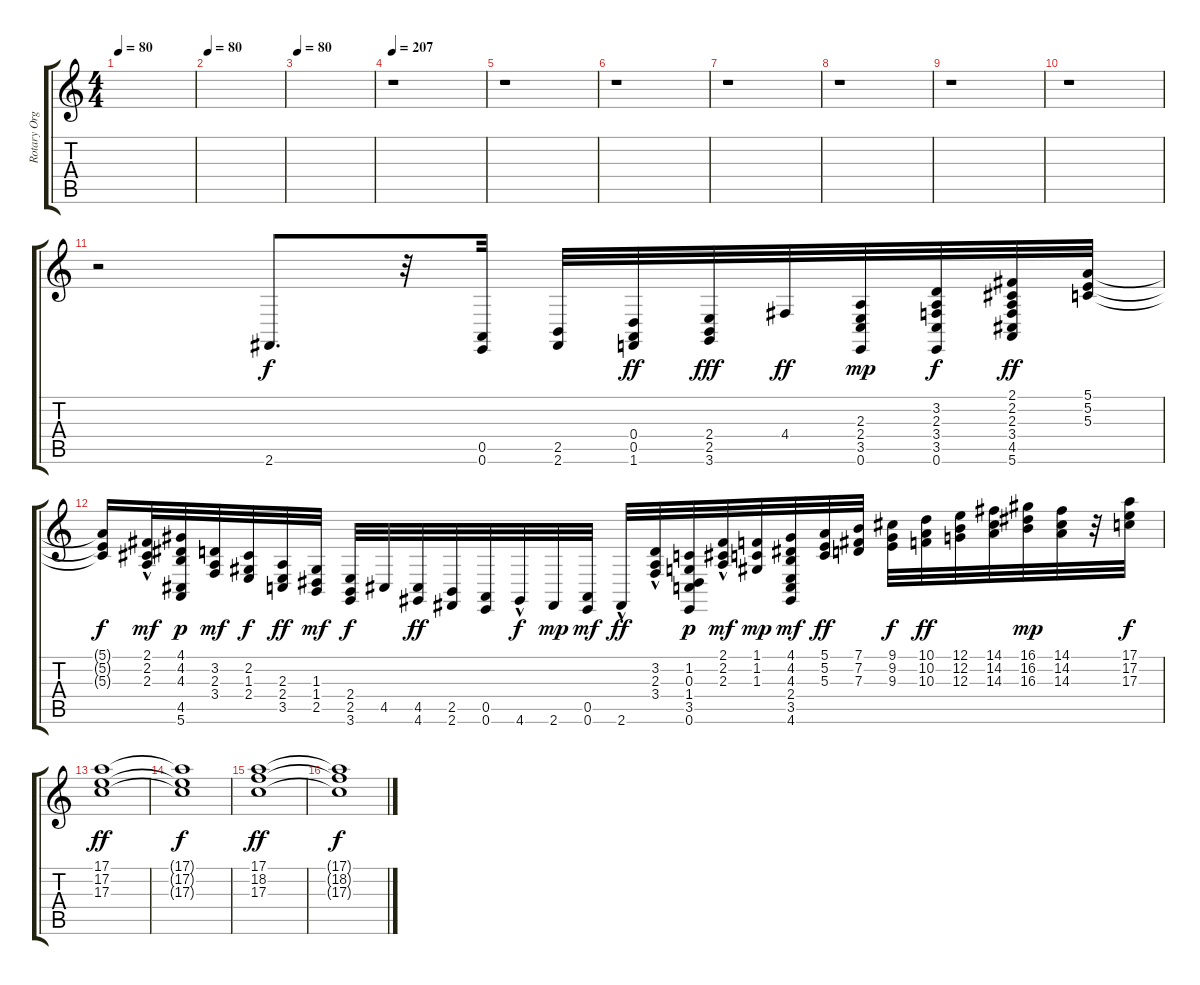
\track ("Rotary Organ" "Rotary Org") {instrument rockorgan}
\staff {score tabs}
\tuning (E4 B3 G3 D3 A2 E2) {hide}
\ts (4 4)
\tempo 80
\clef g2
\ks c
|
\tempo 80
|
\tempo 80
|
\tempo 207
r.1 |
r.1 |
r.1 |
r.1 |
r.1 |
r.1 |
r.1 |
r.2 2.6.8{d} r.32 (0.5 0.6).32{dy f} (2.5 2.6).32 (0.4 0.5 1.6).32{dy ff} (2.4 2.5 3.6).32{dy fff} 4.4.32{dy ff} (2.3 2.4 3.5 0.6).32{dy mp} (3.2 2.3 3.4 3.5 0.6).32{dy f} (2.1 2.2 2.3 3.4 4.5 5.6).32{dy ff} (5.1 5.2 5.3).32 |
(5.1{t} 5.2{t} 5.3{t}).16{dy f} (2.1{hac} 2.2 2.3).32{dy mf} (4.1 4.2 4.3 4.5 5.6).32{dy p} (3.2 2.3 3.4).32{dy mf} (2.2 1.3 2.4).32{dy f} (2.3 2.4 3.5).32{dy ff} (1.3 1.4 2.5).32{dy mf} (2.4 2.5 3.6).32{dy f} 4.5.32 (4.5 4.6).32{dy ff} (2.5 2.6).32 (0.5 0.6).32 4.6{hac}.32{dy f} 2.6.32{dy mp} (0.5 0.6).32{dy mf} 2.6{hac}.32{dy ff} (3.2{hac} 2.3 3.4{hac}).32 (1.2 0.3 1.4 3.5 0.6).32{dy p} (2.1{hac} 2.2{hac} 2.3{hac}).32{dy mf} (1.1 1.2 1.3).32{dy mp} (4.1 4.2 4.3 2.4 3.5 4.6).32{dy mf} (5.1 5.2 5.3).32{dy ff} (7.1 7.2 7.3).32 (9.1 9.2 9.3).32{dy f} (10.1 10.2 10.3).32{dy ff} (12.1 12.2 12.3).32 (14.1 14.2 14.3).32 (16.1 16.2 16.3).32{dy mp} (14.1 14.2 14.3).32 r.32 (17.1 17.2 17.3).32{dy f} |
(17.1 17.2 17.3).1{dy ff} |
(17.1{t} 17.2{t} 17.3{t}).1{dy f} |
(17.1 18.2 17.3).1{dy ff} |
(17.1{t} 18.2{t} 17.3{t}).1{dy f}
